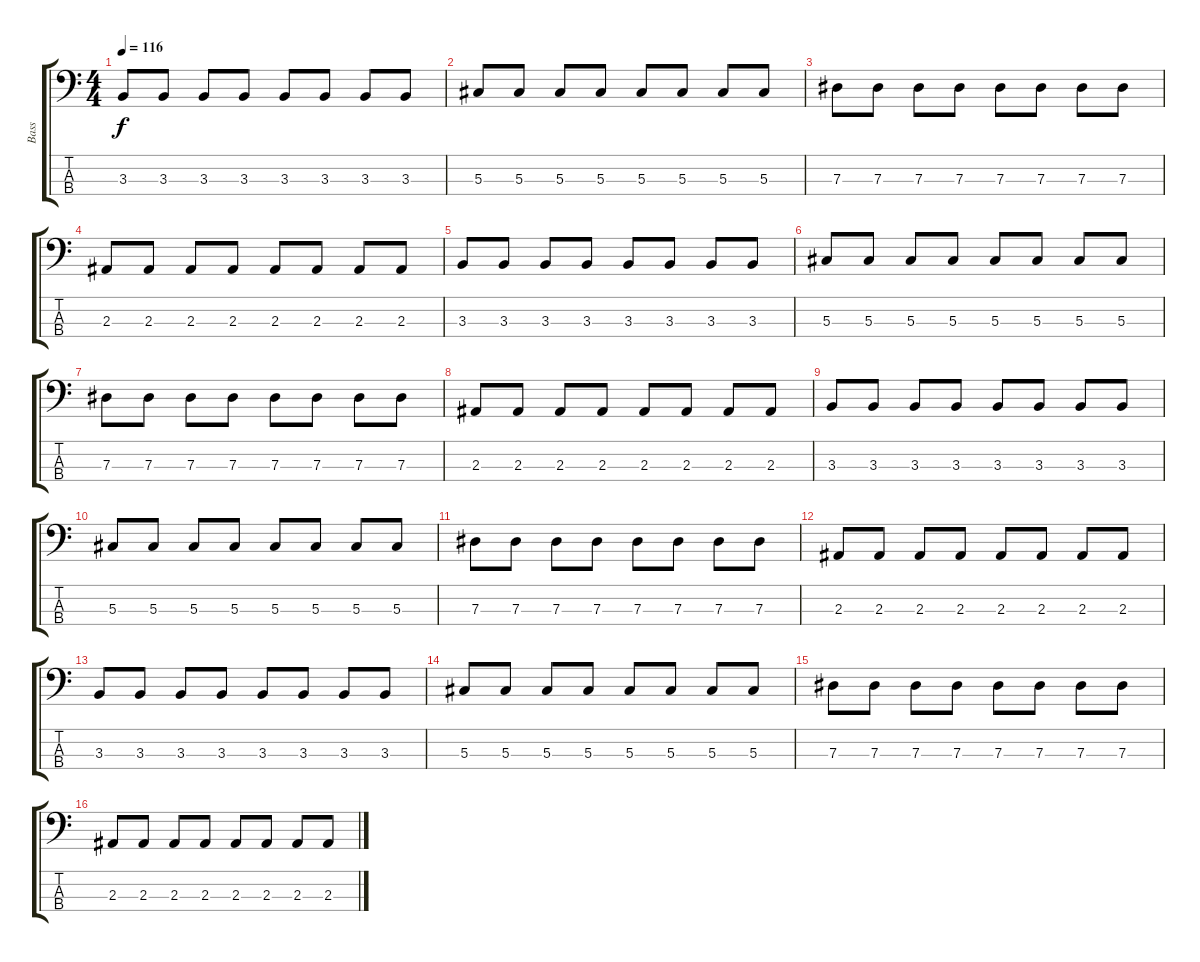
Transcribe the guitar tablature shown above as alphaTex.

\track ("Bass" "Bass") {instrument electricbassfinger}
\staff {score tabs}
\tuning (Gb2 Db2 Ab1 Eb1) {hide}
\ts (4 4)
\tempo 116
\clef f4
\ks c
3.3.8{dy f} 3.3.8 3.3.8 3.3.8 3.3.8 3.3.8 3.3.8 3.3.8 |
5.3.8 5.3.8 5.3.8 5.3.8 5.3.8 5.3.8 5.3.8 5.3.8 |
7.3.8 7.3.8 7.3.8 7.3.8 7.3.8 7.3.8 7.3.8 7.3.8 |
2.3.8 2.3.8 2.3.8 2.3.8 2.3.8 2.3.8 2.3.8 2.3.8 |
3.3.8 3.3.8 3.3.8 3.3.8 3.3.8 3.3.8 3.3.8 3.3.8 |
5.3.8 5.3.8 5.3.8 5.3.8 5.3.8 5.3.8 5.3.8 5.3.8 |
7.3.8 7.3.8 7.3.8 7.3.8 7.3.8 7.3.8 7.3.8 7.3.8 |
2.3.8 2.3.8 2.3.8 2.3.8 2.3.8 2.3.8 2.3.8 2.3.8 |
3.3.8 3.3.8 3.3.8 3.3.8 3.3.8 3.3.8 3.3.8 3.3.8 |
5.3.8 5.3.8 5.3.8 5.3.8 5.3.8 5.3.8 5.3.8 5.3.8 |
7.3.8 7.3.8 7.3.8 7.3.8 7.3.8 7.3.8 7.3.8 7.3.8 |
2.3.8 2.3.8 2.3.8 2.3.8 2.3.8 2.3.8 2.3.8 2.3.8 |
3.3.8 3.3.8 3.3.8 3.3.8 3.3.8 3.3.8 3.3.8 3.3.8 |
5.3.8 5.3.8 5.3.8 5.3.8 5.3.8 5.3.8 5.3.8 5.3.8 |
7.3.8 7.3.8 7.3.8 7.3.8 7.3.8 7.3.8 7.3.8 7.3.8 |
2.3.8 2.3.8 2.3.8 2.3.8 2.3.8 2.3.8 2.3.8 2.3.8
